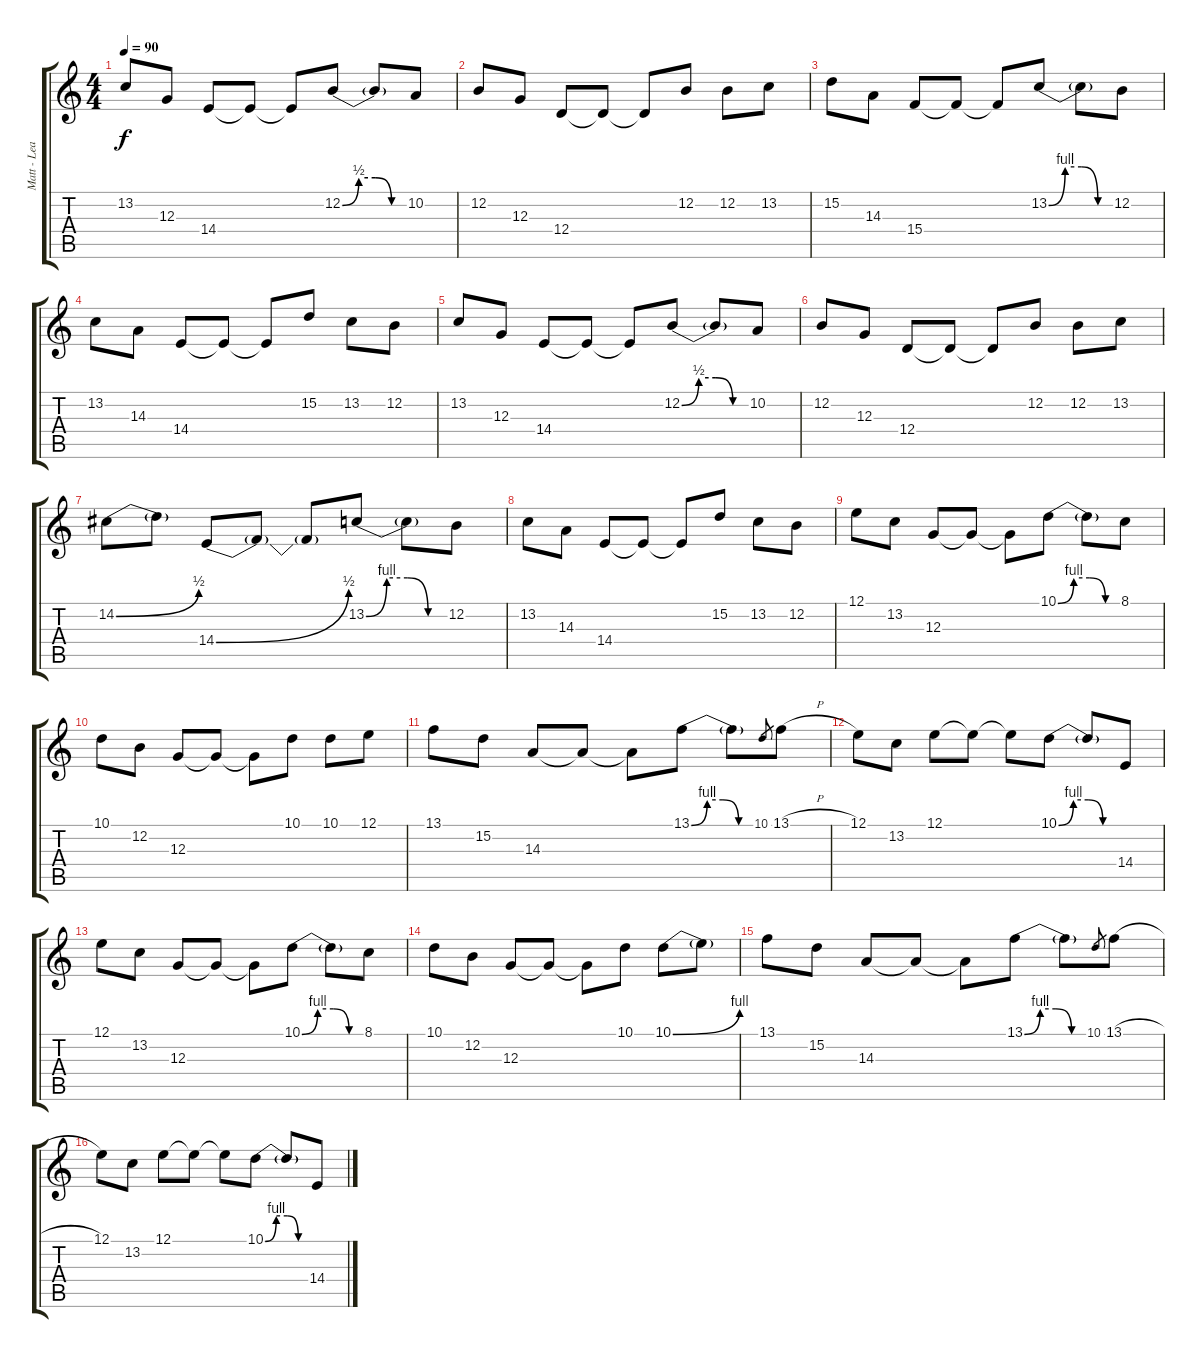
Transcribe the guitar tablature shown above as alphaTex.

\track ("Matt - Lead 01" "Matt - Lea") {instrument lead1square}
\staff {score tabs}
\tuning (E4 B3 G3 D3 A2 E2) {hide}
\ts (4 4)
\tempo 90
\clef g2
\ks c
13.2.8{dy f} 12.3.8 14.4.8 14.4{t}.8 14.4{t}.8 12.2{be (custom 0 0 15 2 30 2 45 0 60 0)}.8 12.2{t}.8 10.2.8 |
12.2.8 12.3.8 12.4.8 12.4{t}.8 12.4{t}.8 12.2.8 12.2.8 13.2.8 |
15.2.8 14.3.8 15.4.8 15.4{t}.8 15.4{t}.8 13.2{be (custom 0 0 15 4 30 4 45 0 60 0)}.8 13.2{t}.8 12.2.8 |
13.2.8 14.3.8 14.4.8 14.4{t}.8 14.4{t}.8 15.2.8 13.2.8 12.2.8 |
13.2.8 12.3.8 14.4.8 14.4{t}.8 14.4{t}.8 12.2{be (custom 0 0 15 2 30 2 45 0 60 0)}.8 12.2{t}.8 10.2.8 |
12.2.8 12.3.8 12.4.8 12.4{t}.8 12.4{t}.8 12.2.8 12.2.8 13.2.8 |
14.2{be (bend 0 0 60 2)}.8 14.2{t}.8 14.4{be (bend 0 0 60 2)}.8 14.4{t}.8 14.4{t}.8 13.2{be (custom 0 0 15 4 30 4 45 0 60 0)}.8 13.2{t}.8 12.2.8 |
13.2.8 14.3.8 14.4.8 14.4{t}.8 14.4{t}.8 15.2.8 13.2.8 12.2.8 |
12.1.8 13.2.8 12.3.8 12.3{t}.8 12.3{t}.8 10.1{be (custom 0 0 15 4 30 4 45 0 60 0)}.8 10.1{t}.8 8.1.8 |
10.1.8 12.2.8 12.3.8 12.3{t}.8 12.3{t}.8 10.1.8 10.1.8 12.1.8 |
13.1.8 15.2.8 14.3.8 14.3{t}.8 14.3{t}.8 13.1{be (custom 0 0 15 4 30 4 45 0 60 0)}.8 13.1{t}.8 10.1.8{gr} 13.1{h}.8 |
12.1.8 13.2.8 12.1.8 12.1{t}.8 12.1{t}.8 10.1{be (custom 0 0 15 4 30 4 45 0 60 0)}.8 10.1{t}.8 14.4.8 |
12.1.8 13.2.8 12.3.8 12.3{t}.8 12.3{t}.8 10.1{be (custom 0 0 15 4 30 4 45 0 60 0)}.8 10.1{t}.8 8.1.8 |
10.1.8 12.2.8 12.3.8 12.3{t}.8 12.3{t}.8 10.1.8 10.1{be (bend 0 0 60 4)}.8 10.1{t}.8 |
13.1.8 15.2.8 14.3.8 14.3{t}.8 14.3{t}.8 13.1{be (custom 0 0 15 4 30 4 45 0 60 0)}.8 13.1{t}.8 10.1.8{gr} 13.1{h}.8 |
12.1.8 13.2.8 12.1.8 12.1{t}.8 12.1{t}.8 10.1{be (custom 0 0 15 4 30 4 45 0 60 0)}.8 10.1{t}.8 14.4.8
